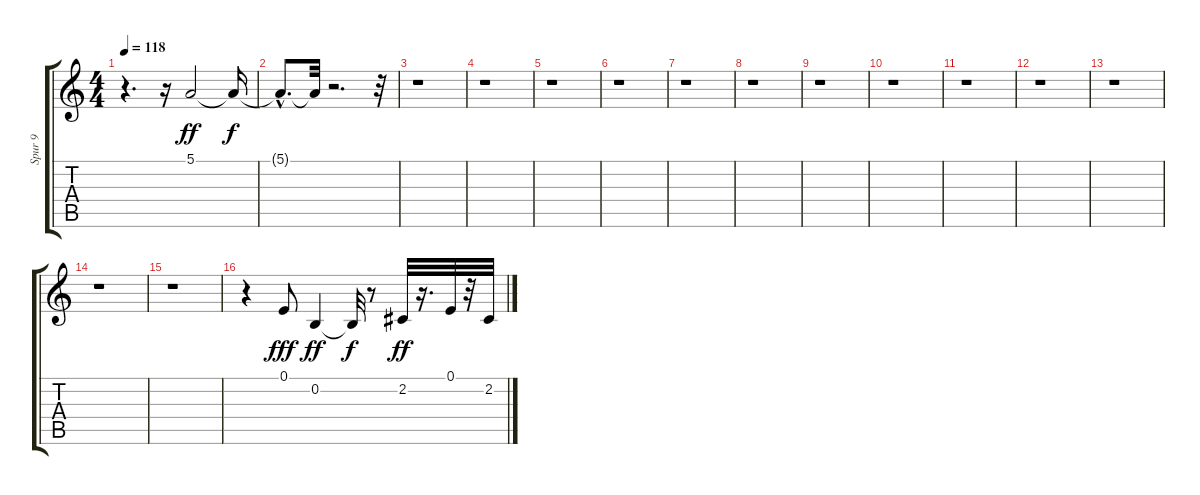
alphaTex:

\track ("Spur 9" "Spur 9") {instrument blownbottle}
\staff {score tabs}
\tuning (E4 B3 G3 D3 A2 E2) {hide}
\ts (4 4)
\tempo 118
\clef g2
\ks c
r.4{d dy f} r.16 5.1.2{dy ff} 5.1{t}.16{dy f} |
5.1{hac t}.8{d} 5.1{t}.32 r.2{d} r.32 |
r.1 |
r.1 |
r.1 |
r.1 |
r.1 |
r.1 |
r.1 |
r.1 |
r.1 |
r.1 |
r.1 |
r.1 |
r.1 |
r.4 0.1.8{dy fff volume 8} 0.2.4{dy ff volume 8} 0.2{t}.32{dy f} r.8 2.2.32{dy ff volume 6} r.16{d} 0.1.32 r.32 2.2.32{volume 5}
